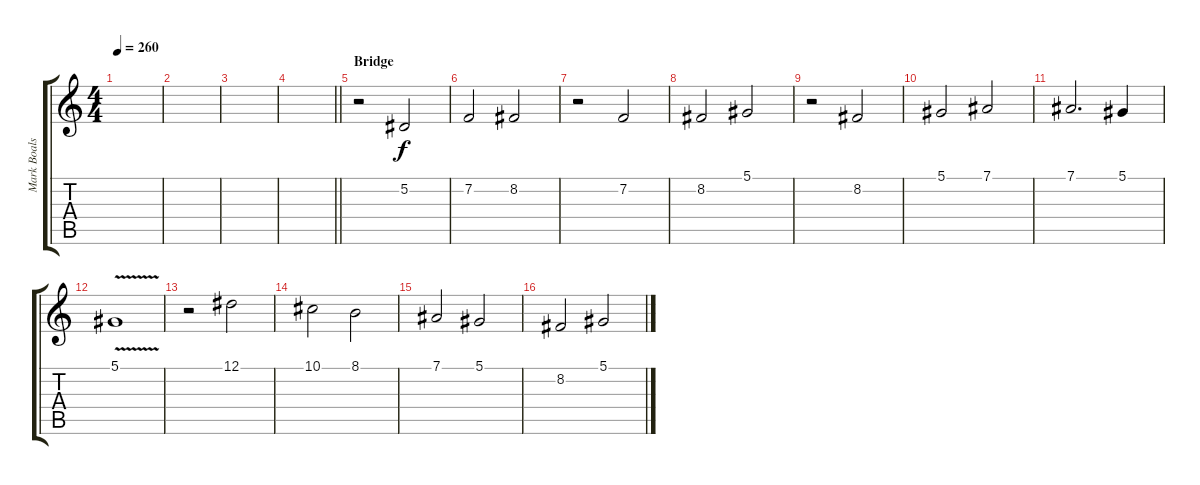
\track ("Mark Boals" "Mark Boals") {instrument lead2sawtooth}
\staff {score tabs}
\tuning (Eb4 Bb3 Gb3 Db3 Ab2 Eb2) {hide}
\ts (4 4)
\tempo 260
\clef g2
\ks c
|
|
|
\barLineRight lightlight
|
\section ("" "Bridge")
r.2 5.2.2 |
7.2.2 8.2.2 |
r.2 7.2.2 |
8.2.2 5.1.2 |
r.2 8.2.2 |
5.1.2 7.1.2 |
7.1.2{d} 5.1.4 |
5.1{v}.1 |
r.2 12.1.2 |
10.1.2 8.1.2 |
7.1.2 5.1.2 |
8.2.2 5.1.2
